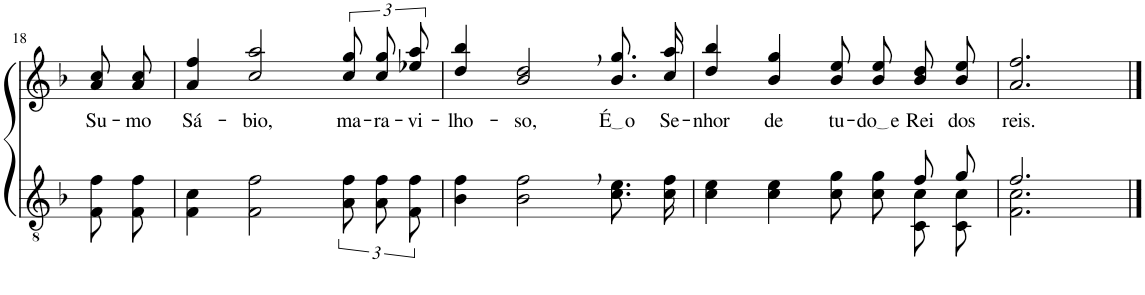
**kern	**kern	**text
*part2	*part1	*part1
*staff2	*staff1	*staff1
*I"Parte III e IV	*I"Parte I e II	*
!!LO:PB:g=z
*clefGv2	*clefG2	*
*Trd4c7	*Trd4c7	*
*k[b-]	*k[b-]	*
*M4/4	*M4/4	*
=18	=18	=18
!	!	!LO:LY:b
8F\ 8f\L	8a\ 8cc\L	Su-
!	!	!LO:LY:b
8F\ 8f\J	8a\ 8cc\J	-mo
=19	=19	=19
!	!	!LO:LY:b
4F\ 4c\	4a/ 4ff/	Sá-
!	!	!LO:LY:b
2F\ 2f\	2cc/ 2aa/	-bio,
!	!	!LO:LY:b
12A\ 12f\L	12cc\ 12gg\L	ma-
!	!	!LO:LY:b
12A\ 12f\	12cc\ 12gg\	-ra-
!	!	!LO:LY:b
12F\ 12f\J	12ee-X\ 12aa\J	-vi-
=20	=20	=20
!	!	!LO:LY:b
4B-\ 4f\	4dd/ 4bb-/	-lho-
!	!	!LO:LY:b
2B-\, 2f\,	2b-/, 2dd/,	-so,
!	!	!LO:LY:b
8.c\ 8.e\L	8.b-\ 8.gg\L	É o
!	!	!LO:LY:b
16c\ 16f\Jk	16cc\ 16aa\Jk	Se-
=21	=21	=21
*^	*	*
!	!	!	!LO:LY:b
2.ryy	4c\ 4e\	4dd/ 4bb-/	-nhor
!	!	!	!LO:LY:b
.	4c\ 4e\	4b-/ 4gg/	de
!	!	!	!LO:LY:b
.	8c\ 8g\L	8b-\ 8ee\L	tu-
!	!	!	!LO:LY:b
.	8c\ 8g\J	8b-\ 8ee\J	do e
!	!	!	!LO:LY:b
8f/L	8C/ 8c/L	8b-\ 8dd\L	Rei
!	!	!	!LO:LY:b
8g/J	8C/ 8c/J	8b-\ 8ee\J	dos
=22	=22	=22	=22
!	!	!	!LO:LY:b
2.f/	2.F\ 2.c\	2.a/ 2.ff/	reis.
*v	*v	*	*
==	==	==
*-	*-	*-
